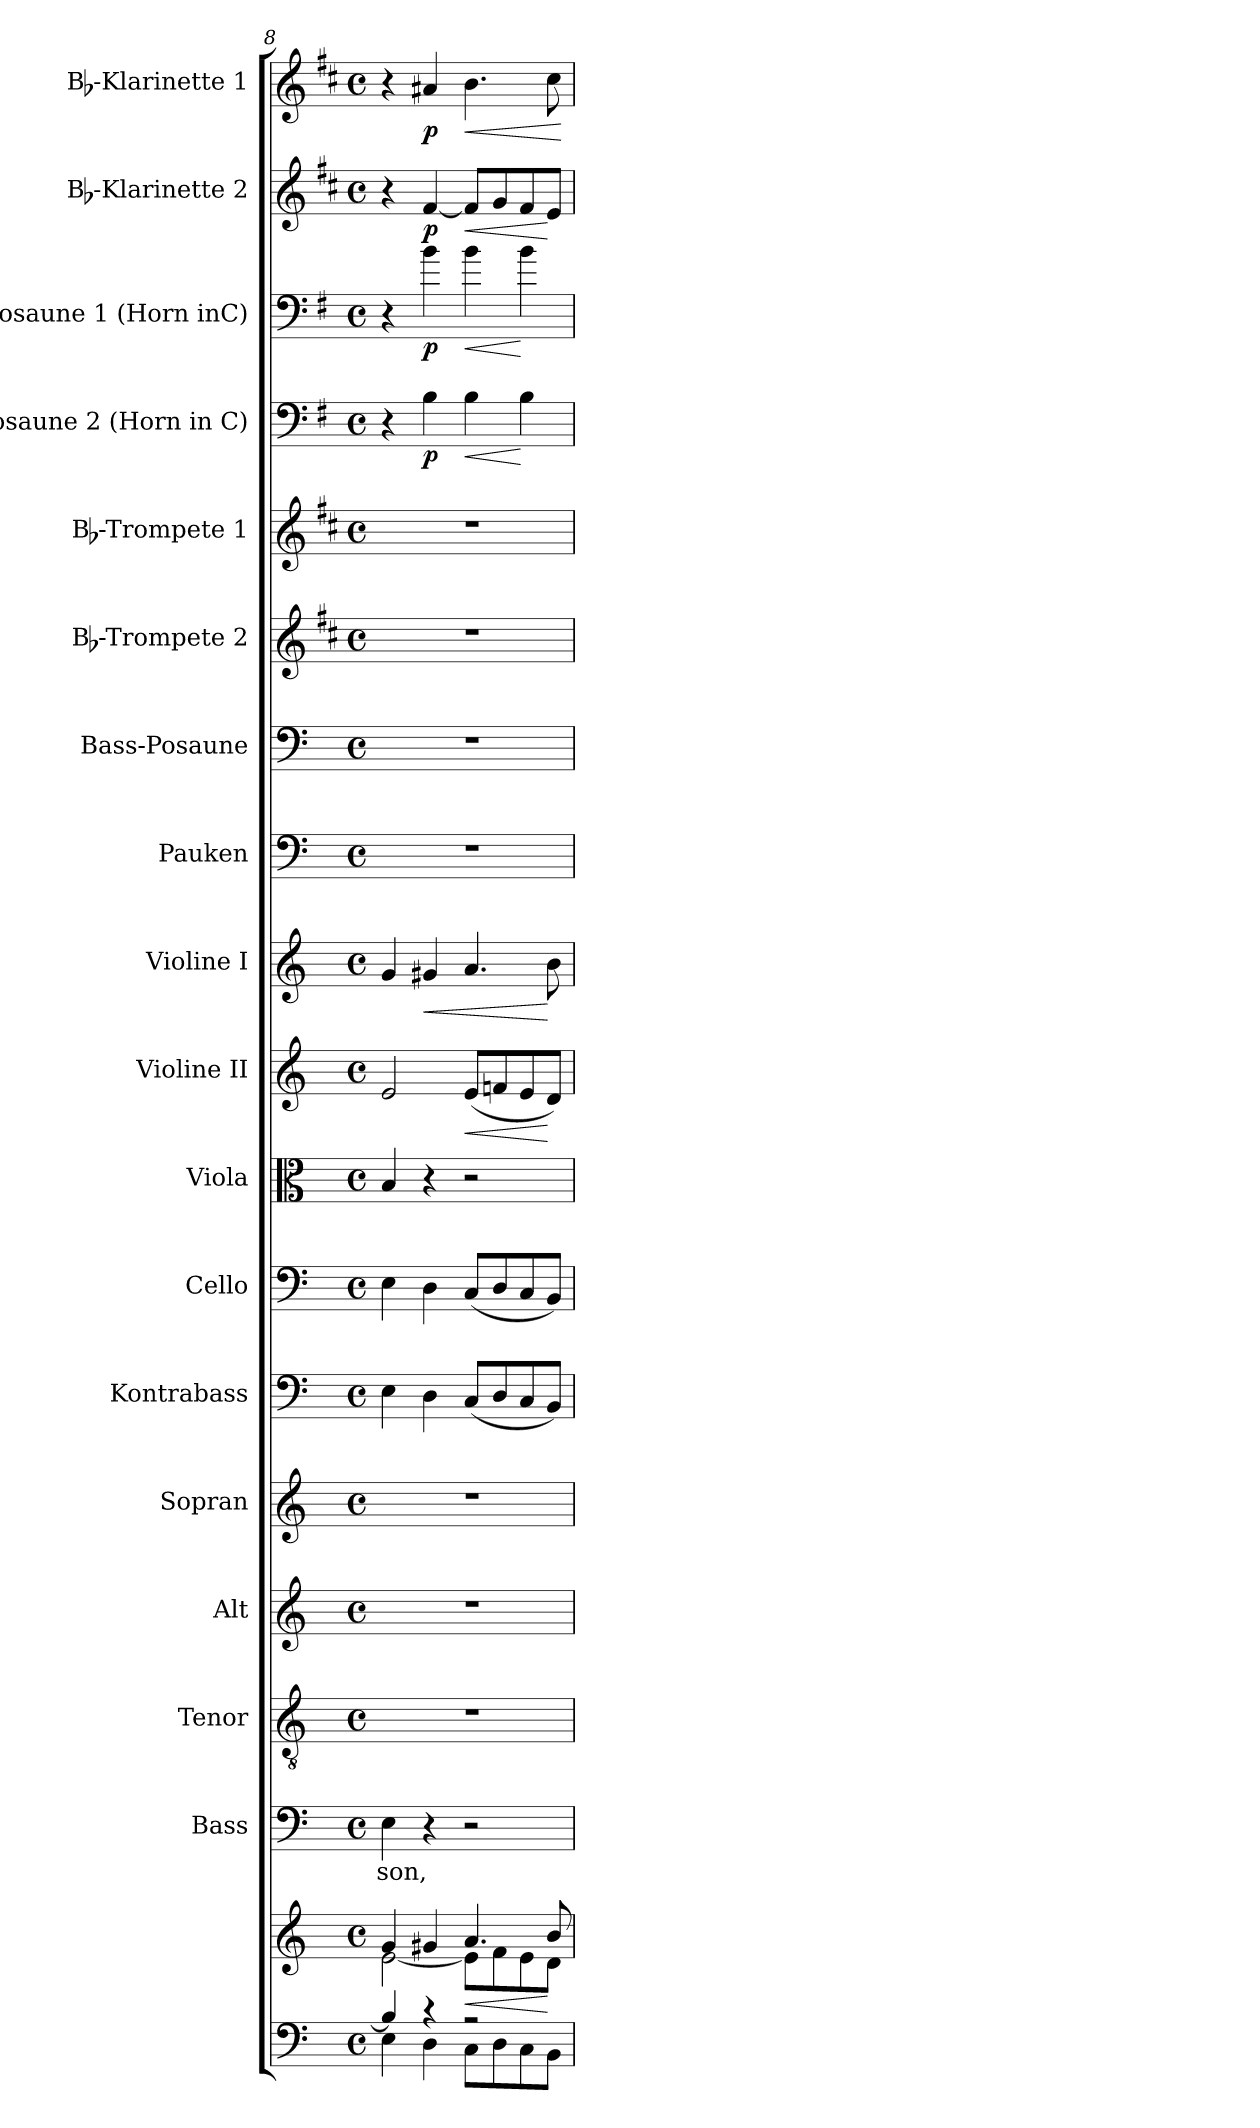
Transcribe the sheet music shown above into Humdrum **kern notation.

**kern	**kern	**dynam	**kern	**text	**kern	**kern	**kern	**kern	**kern	**kern	**kern	**dynam	**kern	**dynam	**kern	**kern	**kern	**kern	**kern	**dynam	**kern	**dynam	**kern	**dynam	**kern	**dynam
*part18	*part18	*part18	*part17	*part17	*part16	*part15	*part14	*part13	*part12	*part11	*part10	*part10	*part9	*part9	*part8	*part7	*part6	*part5	*part4	*part4	*part3	*part3	*part2	*part2	*part1	*part1
*staff19	*staff18	*staff18/19	*staff17	*staff17	*staff16	*staff15	*staff14	*staff13	*staff12	*staff11	*staff10	*staff10	*staff9	*staff9	*staff8	*staff7	*staff6	*staff5	*staff4	*staff4	*staff3	*staff3	*staff2	*staff2	*staff1	*staff1
*	*	*	*I"Bass	*	*I"Tenor	*I"Alt	*I"Sopran	*I"Kontrabass	*I"Cello	*I"Viola	*I"Violine II	*	*I"Violine I	*	*I"Pauken	*I"Bass-Posaune	*I"Bb-Trompete 2	*I"Bb-Trompete 1	*I"Posaune 2 (Horn in C)	*	*I"Posaune 1 (Horn inC)	*	*I"Bb-Klarinette 2	*	*I"Bb-Klarinette 1	*
*	*	*	*I'B.	*	*I'T.	*I'A.	*I'S.	*I'Kb.	*	*I'Vla.	*I'Vl. II	*	*I'Vl. I	*	*I'Pk.	*I'B-Pos.	*I'Bb Trp. 2	*I'Bb Trp. 1	*I'Pos. 2	*	*I'Pos. 1	*	*I'Bb Kl. 2	*	*I'Bb Kl. 1	*
*clefF4	*clefG2	*	*clefF4	*	*clefGv2	*clefG2	*clefG2	*clefF4	*clefF4	*clefC3	*clefG2	*	*clefG2	*	*clefF4	*clefF4	*clefG2	*clefG2	*clefF4	*	*clefF4	*	*clefG2	*	*clefG2	*
*	*	*	*	*	*	*	*	*ITrd7c12	*	*	*	*	*	*	*	*	*ITrd1c2	*ITrd1c2	*ITrd4c7	*	*ITrd4c7	*	*ITrd1c2	*	*ITrd1c2	*
*k[]	*k[]	*	*k[]	*	*k[]	*k[]	*k[]	*k[]	*k[]	*k[]	*k[]	*	*k[]	*	*k[]	*k[]	*k[]	*k[]	*k[]	*	*k[]	*	*k[]	*	*k[]	*
*C:	*C:	*	*C:	*	*C:	*C:	*C:	*C:	*C:	*C:	*C:	*	*C:	*	*C:	*C:	*C:	*C:	*C:	*	*C:	*	*C:	*	*C:	*
*M4/4	*M4/4	*	*M4/4	*	*M4/4	*M4/4	*M4/4	*M4/4	*M4/4	*M4/4	*M4/4	*	*M4/4	*	*M4/4	*M4/4	*M4/4	*M4/4	*M4/4	*	*M4/4	*	*M4/4	*	*M4/4	*
*met(c)	*met(c)	*	*met(c)	*	*met(c)	*met(c)	*met(c)	*met(c)	*met(c)	*met(c)	*met(c)	*	*met(c)	*	*met(c)	*met(c)	*met(c)	*met(c)	*met(c)	*	*met(c)	*	*met(c)	*	*met(c)	*
=8	=8	=8	=8	=8	=8	=8	=8	=8	=8	=8	=8	=8	=8	=8	=8	=8	=8	=8	=8	=8	=8	=8	=8	=8	=8	=8
*^	*^	*	*	*	*	*	*	*	*	*	*	*	*	*	*	*	*	*	*	*	*	*	*	*	*	*
!	!	!	!	!	!	!LO:LY:b	!	!	!	!	!	!	!	!	!	!	!	!	!	!	!	!	!	!	!	!	!	!
4B/]	4E\	4g/	[<2e\	.	4E\	-son,	1r	1r	1r	4EE\	4E\	4B/	2e/	.	4g/	.	1r	1r	1r	1r	4r	.	4r	.	4r	.	4r	.
!	!	!	!	!	!	!	!	!	!	!	!	!	!	!	!	!LO:HP:b	!	!	!	!	!	!LO:DY:b	!	!LO:DY:b	!	!LO:DY:b	!	!LO:DY:b
4rc	4D\	4g#X/	.	.	4r	.	.	.	.	4DD\	4D\	4r	.	.	4g#X/	<	.	.	.	.	4E\	p	4e\	p	[4e/	p	4g#X/	p
!	!	!	!	!LO:HP:b	!	!	!	!	!	!	!	!	!	!LO:HP:b	!	!	!	!	!	!	!	!LO:HP:b	!	!LO:HP:b	!	!LO:HP:b	!	!LO:HP:b
2rA	8C\L	4.a/	8e\L]	<	2r	.	.	.	.	(<8CC/L	(<8C/L	2r	(<8e/L	<	4.a/	.	.	.	.	.	4E\	<	4e\	<	8e/L]	<	4.a\	<
.	8D\	.	8f\	.	.	.	.	.	.	8DD/	8D/	.	8fn/	.	.	.	.	.	.	.	.	.	.	.	8f/	.	.	.
.	8C\	.	8e\	.	.	.	.	.	.	8CC/	8C/	.	8e/	.	.	.	.	.	.	.	4E\	[	4e\	[	8e/	.	.	.
.	8BB\J	8b/	8d\J	[	.	.	.	.	.	8BBB/J)	8BB/J)	.	8d/J)	[	8b\	[	.	.	.	.	.	.	.	.	8d/J	[	8b\	.
*v	*v	*	*	*	*	*	*	*	*	*	*	*	*	*	*	*	*	*	*	*	*	*	*	*	*	*	*	*
*	*v	*v	*	*	*	*	*	*	*	*	*	*	*	*	*	*	*	*	*	*	*	*	*	*	*	*	*
.	.	.	.	.	.	.	.	.	.	.	.	.	.	.	.	.	.	.	.	.	.	.	.	.	.	[
=	=	=	=	=	=	=	=	=	=	=	=	=	=	=	=	=	=	=	=	=	=	=	=	=	=	=
*-	*-	*-	*-	*-	*-	*-	*-	*-	*-	*-	*-	*-	*-	*-	*-	*-	*-	*-	*-	*-	*-	*-	*-	*-	*-	*-
